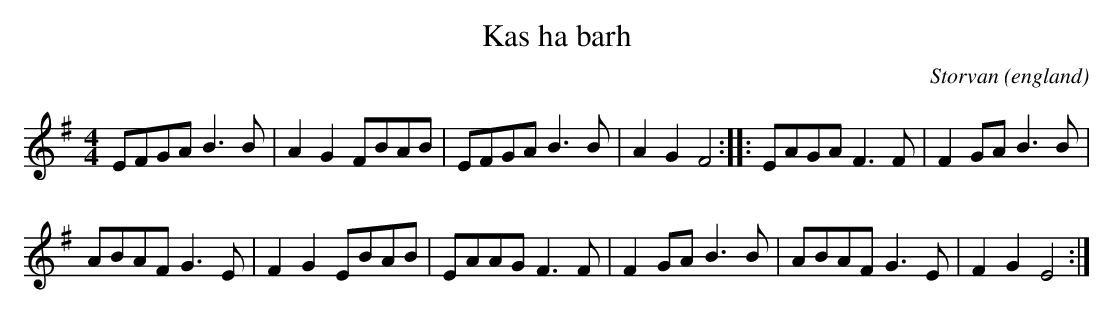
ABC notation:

X:1
T:Kas ha barh
O:england
C:Storvan
M:4/4
L:1/8
K:G
EFGA B3B|A2G2 FBAB|EFGA B3B|A2G2 F4:|\
|:EAGA F3F|F2GA B3B|
ABAF G3E|F2G2 EBAB|\
EAAG F3F|F2GA B3B|ABAF G3E|F2G2 E4:|
